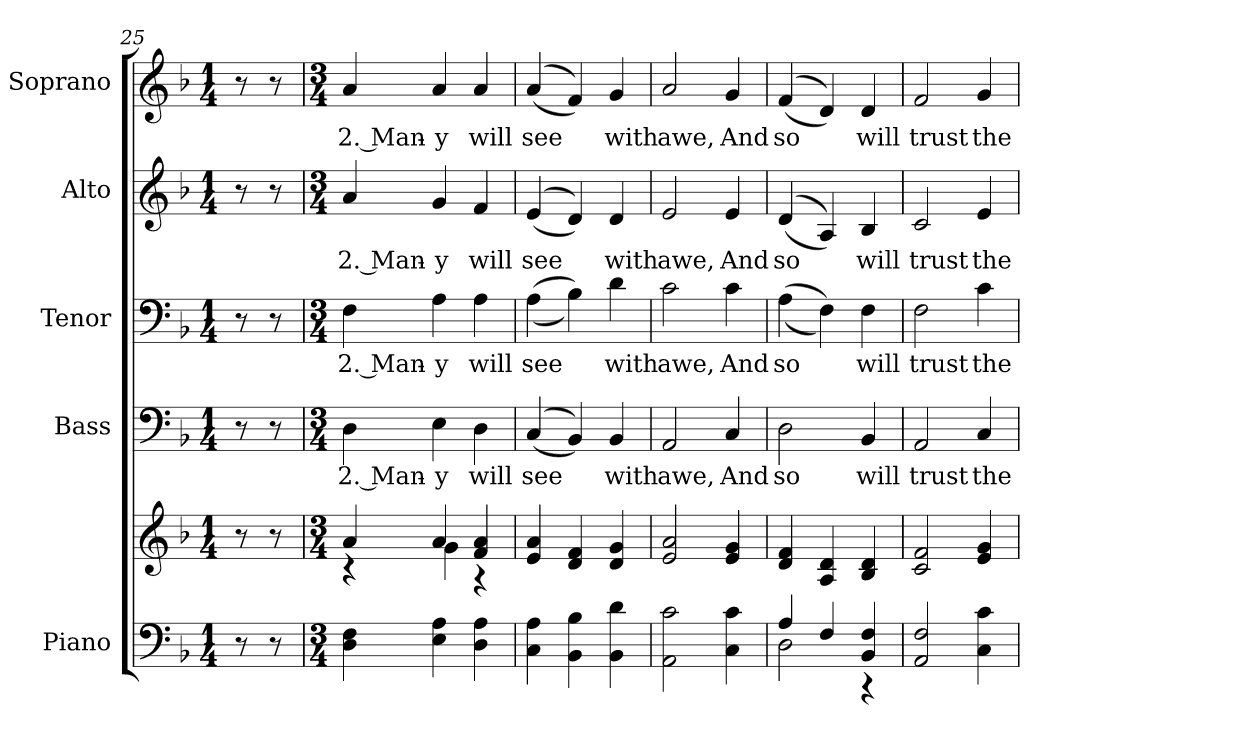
**kern	**kern	**kern	**text	**kern	**text	**kern	**text	**kern	**text
*part5	*part5	*part4	*part4	*part3	*part3	*part2	*part2	*part1	*part1
*staff6	*staff5	*staff4	*staff4	*staff3	*staff3	*staff2	*staff2	*staff1	*staff1
*I"Piano	*	*I"Bass	*	*I"Tenor	*	*I"Alto	*	*I"Soprano	*
*I'Pno.	*	*I'B.	*	*I'T.	*	*I'A.	*	*I'S.	*
!!LO:PB:g=z
*clefF4	*clefG2	*clefF4	*	*clefF4	*	*clefG2	*	*clefG2	*
*k[b-]	*k[b-]	*k[b-]	*	*k[b-]	*	*k[b-]	*	*k[b-]	*
*d:	*d:	*d:	*	*d:	*	*d:	*	*d:	*
*M1/4	*M1/4	*M1/4	*	*M1/4	*	*M1/4	*	*M1/4	*
=25	=25	=25	=25	=25	=25	=25	=25	=25	=25
8r	8r	8r	.	8r	.	8r	.	8r	.
8r	8r	8r	.	8r	.	8r	.	8r	.
=26	=26	=26	=26	=26	=26	=26	=26	=26	=26
*M3/4	*M3/4	*M3/4	*	*M3/4	*	*M3/4	*	*M3/4	*
*	*^	*	*	*	*	*	*	*	*
!	!	!	!	!LO:LY:b:color=#000000	!	!	!	!	!	!
!	!	!	!	!	!	!LO:LY:b:color=#000000	!	!	!	!
!	!	!	!	!	!	!	!	!LO:LY:b:color=#000000	!	!
!	!	!	!	!	!	!	!	!	!	!LO:LY:b:color=#000000
4Di\ 4Fi	4ai/	4r	4Di\	2. Man-	4Fi\	2. Man-	4ai/	2. Man-	4ai/	2. Man-
!	!	!	!	!LO:LY:b:color=#000000	!	!	!	!	!	!
!	!	!	!	!	!	!LO:LY:b:color=#000000	!	!	!	!
!	!	!	!	!	!	!	!	!LO:LY:b:color=#000000	!	!
!	!	!	!	!	!	!	!	!	!	!LO:LY:b:color=#000000
4Ei\ 4Ai	4ai/	4gi\	4Ei\	-y	4Ai\	-y	4gi/	-y	4ai/	-y
!	!	!	!	!LO:LY:b:color=#000000	!	!	!	!	!	!
!	!	!	!	!	!	!LO:LY:b:color=#000000	!	!	!	!
!	!	!	!	!	!	!	!	!LO:LY:b:color=#000000	!	!
!	!	!	!	!	!	!	!	!	!	!LO:LY:b:color=#000000
4Di\ 4Ai	4fi/ 4ai	4r	4Di\	will	4Ai\	will	4fi/	will	4ai/	will
*	*v	*v	*	*	*	*	*	*	*	*
=27	=27	=27	=27	=27	=27	=27	=27	=27	=27
*	*^	*	*	*	*	*	*	*	*
!	!	!	!	!LO:LY:b:color=#000000	!	!	!	!	!	!
*	*v	*v	*	*	*	*	*	*	*	*
*	*^	*	*	*	*	*	*	*	*
!	!	!	!	!	!	!LO:LY:b:color=#000000	!	!	!	!
*	*v	*v	*	*	*	*	*	*	*	*
*	*^	*	*	*	*	*	*	*	*
!	!	!	!	!	!	!	!	!LO:LY:b:color=#000000	!	!
*	*v	*v	*	*	*	*	*	*	*	*
*	*^	*	*	*	*	*	*	*	*
!	!	!	!	!	!	!	!	!	!	!LO:LY:b:color=#000000
*	*v	*v	*	*	*	*	*	*	*	*
4Ci\ 4Ai	4ei/ 4ai	((4Ci/	see	((4Ai\	see	((4ei/	see	((4ai/	see
4BB-i\ 4B-i	4di/ 4fi	4BB-i/))	.	4B-i\))	.	4di/))	.	4fi/))	.
!	!	!	!LO:LY:b:color=#000000	!	!	!	!	!	!
!	!	!	!	!	!LO:LY:b:color=#000000	!	!	!	!
!	!	!	!	!	!	!	!LO:LY:b:color=#000000	!	!
!	!	!	!	!	!	!	!	!	!LO:LY:b:color=#000000
4BB-i\ 4di	4di/ 4gi	4BB-i/	with	4di\	with	4di/	with	4gi/	with
=28	=28	=28	=28	=28	=28	=28	=28	=28	=28
!	!	!	!LO:LY:b:color=#000000	!	!	!	!	!	!
!	!	!	!	!	!LO:LY:b:color=#000000	!	!	!	!
!	!	!	!	!	!	!	!LO:LY:b:color=#000000	!	!
!	!	!	!	!	!	!	!	!	!LO:LY:b:color=#000000
2AAi\ 2ci	2ei/ 2ai	2AAi/	awe,	2ci\	awe,	2ei/	awe,	2ai/	awe,
!	!	!	!LO:LY:b:color=#000000	!	!	!	!	!	!
!	!	!	!	!	!LO:LY:b:color=#000000	!	!	!	!
!	!	!	!	!	!	!	!LO:LY:b:color=#000000	!	!
!	!	!	!	!	!	!	!	!	!LO:LY:b:color=#000000
4Ci\ 4ci	4ei/ 4gi	4Ci/	And	4ci\	And	4ei/	And	4gi/	And
=29	=29	=29	=29	=29	=29	=29	=29	=29	=29
*^	*	*	*	*	*	*	*	*	*
!	!	!	!	!LO:LY:b:color=#000000	!	!	!	!	!	!
!	!	!	!	!	!	!LO:LY:b:color=#000000	!	!	!	!
!	!	!	!	!	!	!	!	!LO:LY:b:color=#000000	!	!
!	!	!	!	!	!	!	!	!	!	!LO:LY:b:color=#000000
4Ai/	2Di\	4di/ 4fi	2Di\	so	((4Ai\	so	((4di/	so	((4fi/	so
4Fi/	.	4Ai/ 4di	.	.	4Fi\))	.	4Ai/))	.	4di/))	.
!	!	!	!	!LO:LY:b:color=#000000	!	!	!	!	!	!
!	!	!	!	!	!	!LO:LY:b:color=#000000	!	!	!	!
!	!	!	!	!	!	!	!	!LO:LY:b:color=#000000	!	!
!	!	!	!	!	!	!	!	!	!	!LO:LY:b:color=#000000
4BB-i/ 4Fi	4r	4B-i/ 4di	4BB-i/	will	4Fi\	will	4B-i/	will	4di/	will
*v	*v	*	*	*	*	*	*	*	*	*
=30	=30	=30	=30	=30	=30	=30	=30	=30	=30
*^	*	*	*	*	*	*	*	*	*
!	!	!	!	!LO:LY:b:color=#000000	!	!	!	!	!	!
*v	*v	*	*	*	*	*	*	*	*	*
*^	*	*	*	*	*	*	*	*	*
!	!	!	!	!	!	!LO:LY:b:color=#000000	!	!	!	!
*v	*v	*	*	*	*	*	*	*	*	*
*^	*	*	*	*	*	*	*	*	*
!	!	!	!	!	!	!	!	!LO:LY:b:color=#000000	!	!
*v	*v	*	*	*	*	*	*	*	*	*
*^	*	*	*	*	*	*	*	*	*
!	!	!	!	!	!	!	!	!	!	!LO:LY:b:color=#000000
*v	*v	*	*	*	*	*	*	*	*	*
2AAi/ 2Fi	2ci/ 2fi	2AAi/	trust	2Fi\	trust	2ci/	trust	2fi/	trust
!	!	!	!LO:LY:b:color=#000000	!	!	!	!	!	!
!	!	!	!	!	!LO:LY:b:color=#000000	!	!	!	!
!	!	!	!	!	!	!	!LO:LY:b:color=#000000	!	!
!	!	!	!	!	!	!	!	!	!LO:LY:b:color=#000000
4Ci\ 4ci	4ei/ 4gi	4Ci/	the	4ci\	the	4ei/	the	4gi/	the
=	=	=	=	=	=	=	=	=	=
*-	*-	*-	*-	*-	*-	*-	*-	*-	*-
